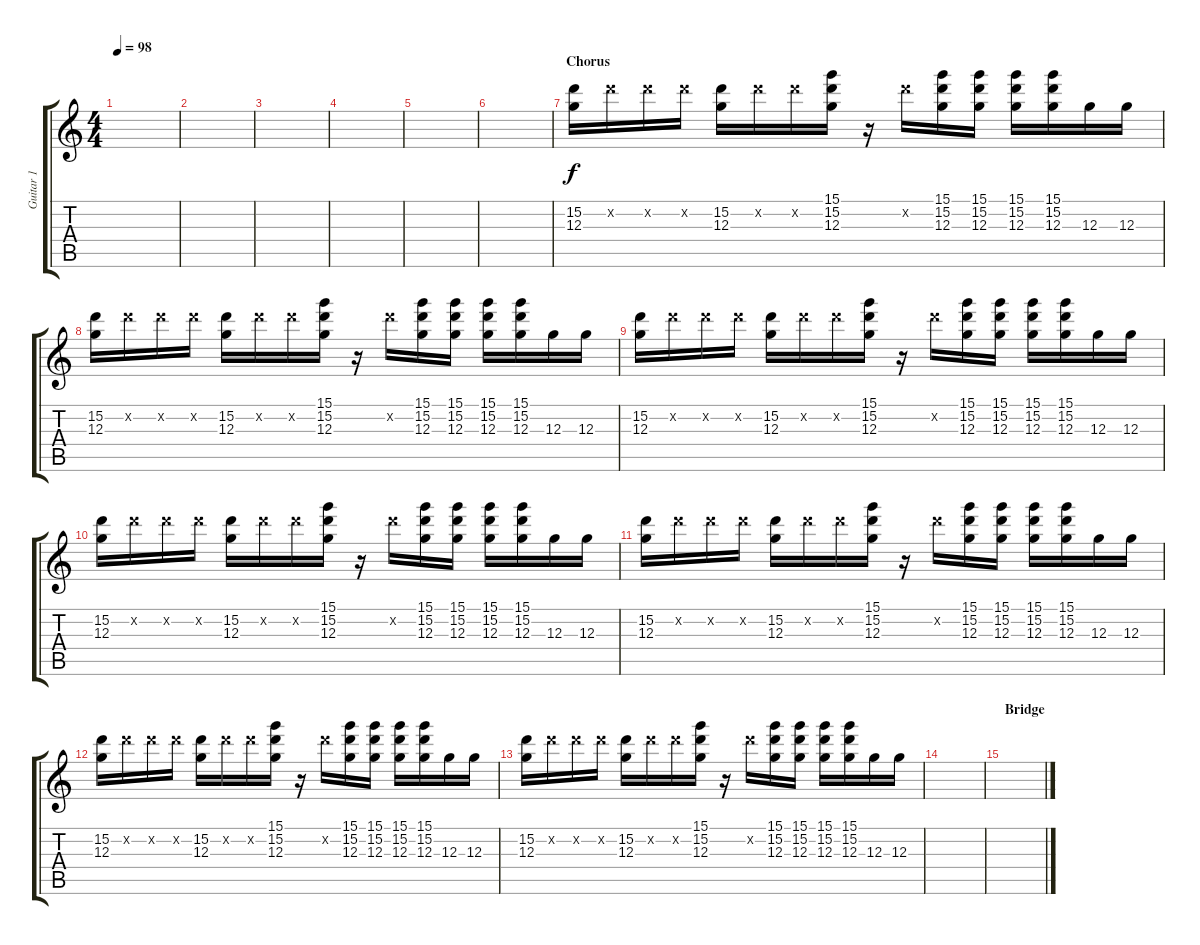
\track ("Guitar 1" "Guitar 1") {instrument distortionguitar}
\staff {score tabs}
\tuning (E4 B3 G3 D3 A2 E2) {hide}
\ts (4 4)
\tempo 98
\clef g2
\ks c
|
|
|
|
|
|
\section ("" "Chorus")
(15.2 12.3).16 15.2{x}.16 15.2{x}.16 15.2{x}.16 (15.2 12.3).16 15.2{x}.16 15.2{x}.16 (15.1 15.2 12.3).16 r.16 15.2{x}.16 (15.1 15.2 12.3).16 (15.1 15.2 12.3).16 (15.1 15.2 12.3).16 (15.1 15.2 12.3).16 12.3.16 12.3.16 |
(15.2 12.3).16 15.2{x}.16 15.2{x}.16 15.2{x}.16 (15.2 12.3).16 15.2{x}.16 15.2{x}.16 (15.1 15.2 12.3).16 r.16 15.2{x}.16 (15.1 15.2 12.3).16 (15.1 15.2 12.3).16 (15.1 15.2 12.3).16 (15.1 15.2 12.3).16 12.3.16 12.3.16 |
(15.2 12.3).16 15.2{x}.16 15.2{x}.16 15.2{x}.16 (15.2 12.3).16 15.2{x}.16 15.2{x}.16 (15.1 15.2 12.3).16 r.16 15.2{x}.16 (15.1 15.2 12.3).16 (15.1 15.2 12.3).16 (15.1 15.2 12.3).16 (15.1 15.2 12.3).16 12.3.16 12.3.16 |
(15.2 12.3).16 15.2{x}.16 15.2{x}.16 15.2{x}.16 (15.2 12.3).16 15.2{x}.16 15.2{x}.16 (15.1 15.2 12.3).16 r.16 15.2{x}.16 (15.1 15.2 12.3).16 (15.1 15.2 12.3).16 (15.1 15.2 12.3).16 (15.1 15.2 12.3).16 12.3.16 12.3.16 |
(15.2 12.3).16 15.2{x}.16 15.2{x}.16 15.2{x}.16 (15.2 12.3).16 15.2{x}.16 15.2{x}.16 (15.1 15.2 12.3).16 r.16 15.2{x}.16 (15.1 15.2 12.3).16 (15.1 15.2 12.3).16 (15.1 15.2 12.3).16 (15.1 15.2 12.3).16 12.3.16 12.3.16 |
(15.2 12.3).16 15.2{x}.16 15.2{x}.16 15.2{x}.16 (15.2 12.3).16 15.2{x}.16 15.2{x}.16 (15.1 15.2 12.3).16 r.16 15.2{x}.16 (15.1 15.2 12.3).16 (15.1 15.2 12.3).16 (15.1 15.2 12.3).16 (15.1 15.2 12.3).16 12.3.16 12.3.16 |
(15.2 12.3).16 15.2{x}.16 15.2{x}.16 15.2{x}.16 (15.2 12.3).16 15.2{x}.16 15.2{x}.16 (15.1 15.2 12.3).16 r.16 15.2{x}.16 (15.1 15.2 12.3).16 (15.1 15.2 12.3).16 (15.1 15.2 12.3).16 (15.1 15.2 12.3).16 12.3.16 12.3.16 |
|
\section ("" "Bridge")
